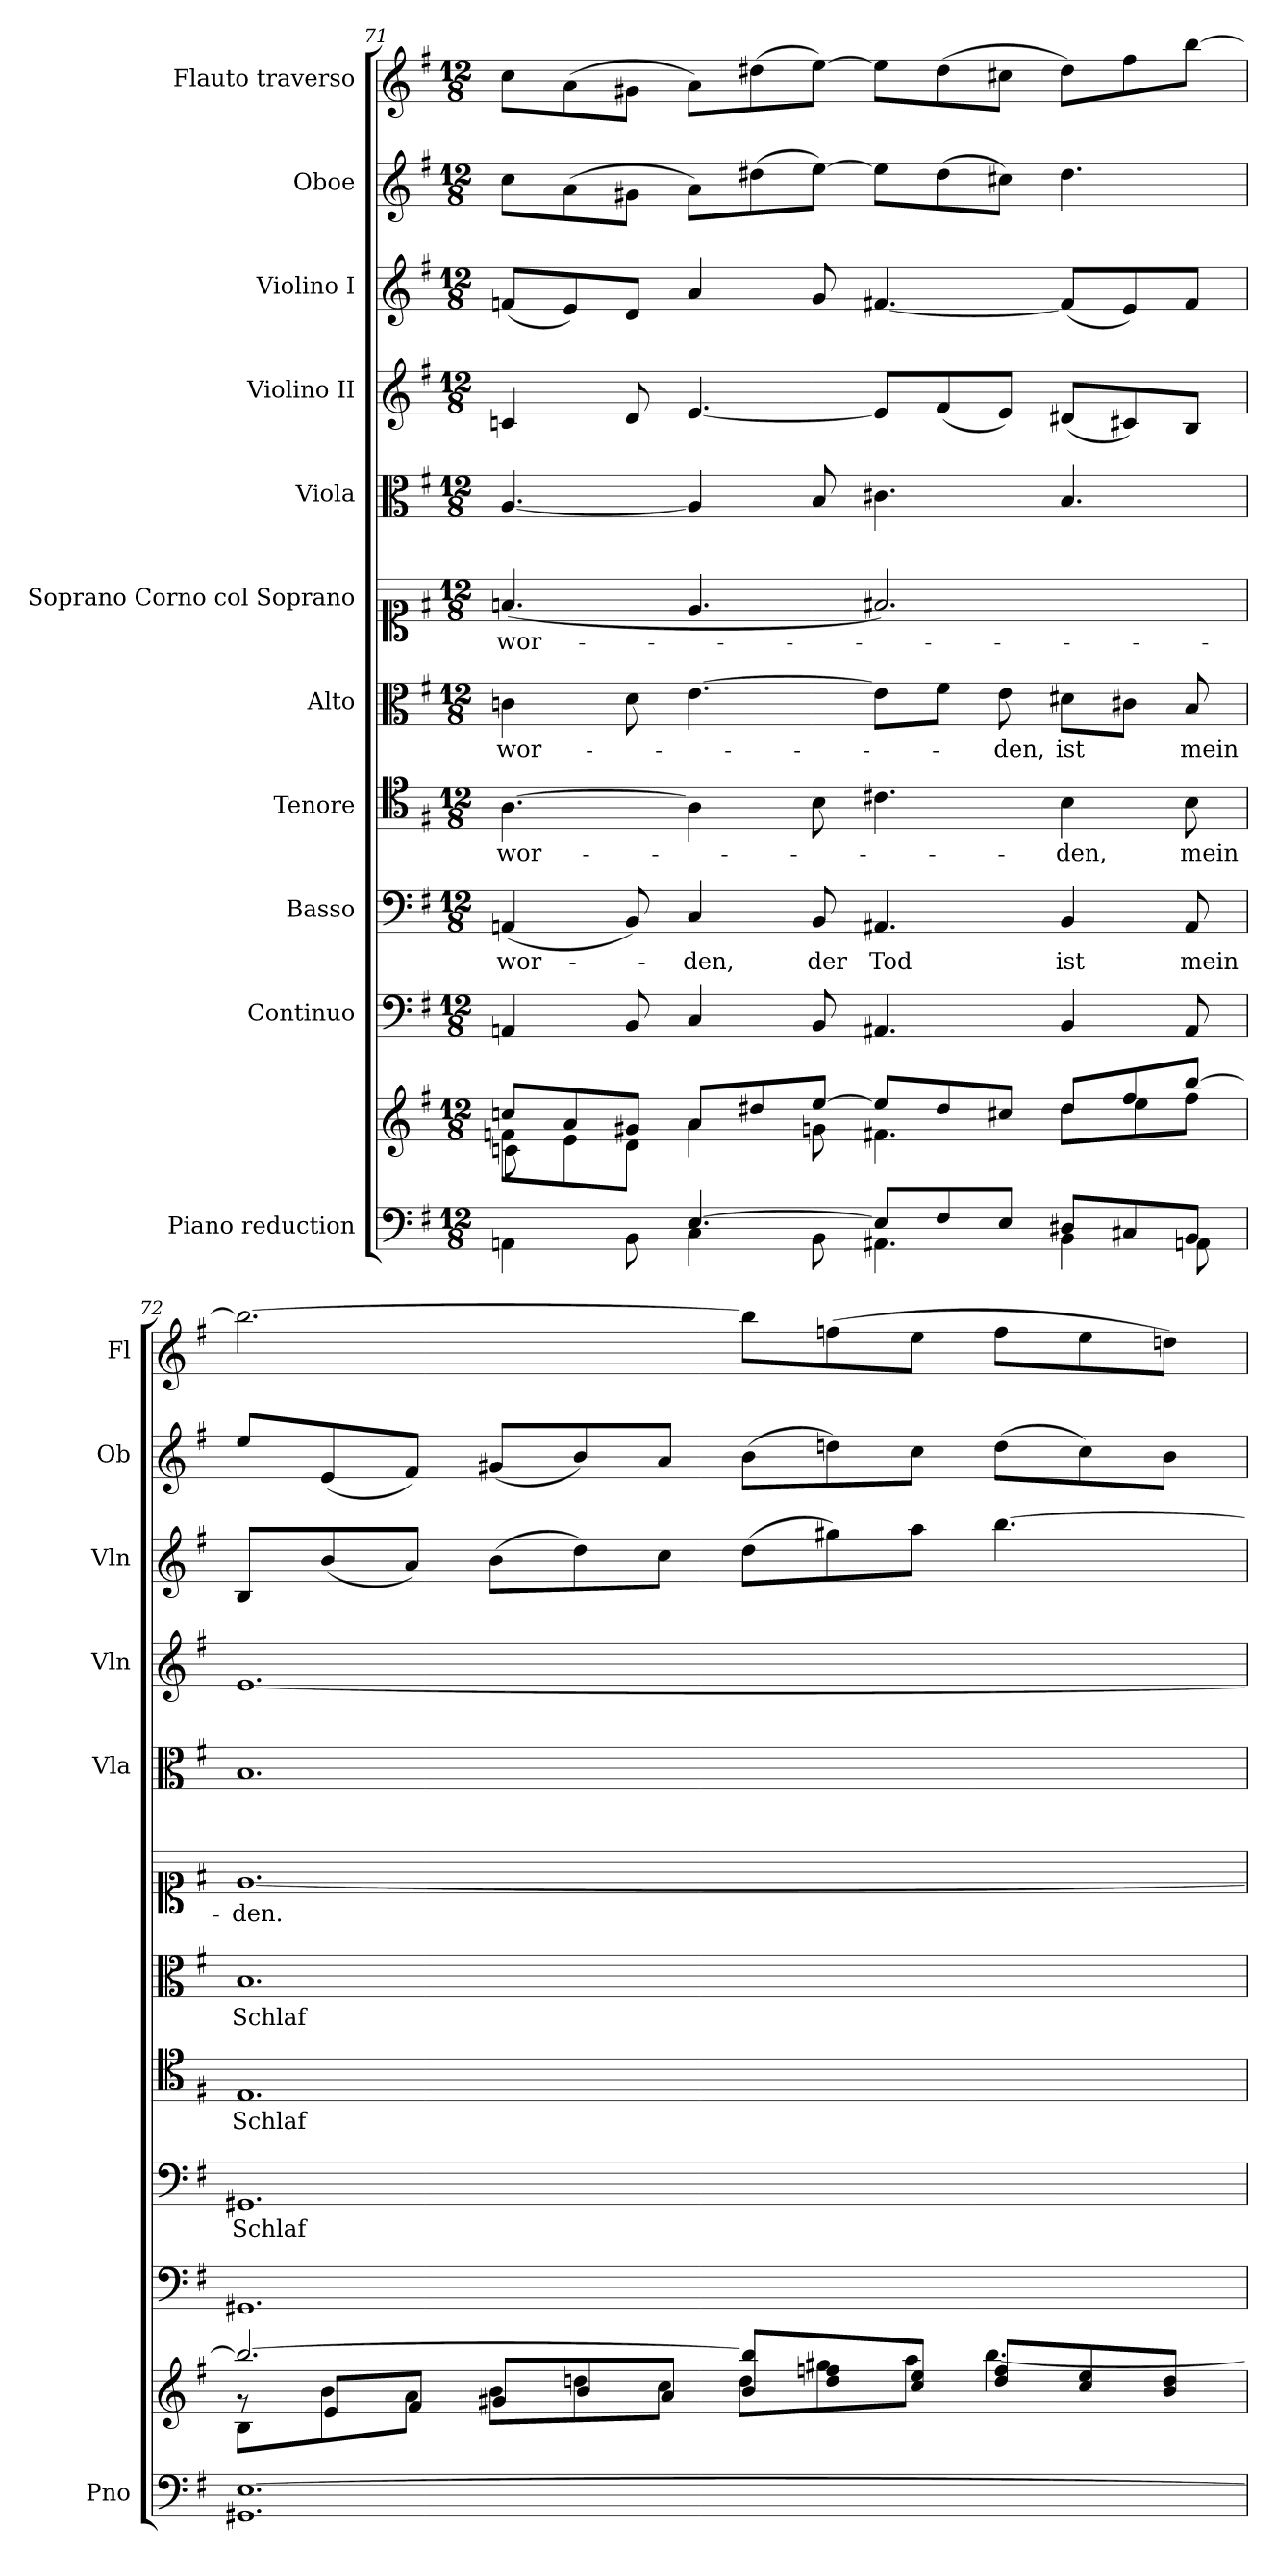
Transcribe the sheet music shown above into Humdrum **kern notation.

**kern	**kern	**kern	**kern	**text	**kern	**text	**kern	**text	**kern	**text	**kern	**kern	**kern	**kern	**kern
*part11	*part11	*part10	*part9	*part9	*part8	*part8	*part7	*part7	*part6	*part6	*part5	*part4	*part3	*part2	*part1
*staff12	*staff11	*staff10	*staff9	*staff9	*staff8	*staff8	*staff7	*staff7	*staff6	*staff6	*staff5	*staff4	*staff3	*staff2	*staff1
*I"Piano reduction	*	*I"Continuo	*I"Basso	*	*I"Tenore	*	*I"Alto	*	*I"Soprano Corno col Soprano	*	*I"Viola	*I"Violino II	*I"Violino I	*I"Oboe	*I"Flauto traverso
*I'Pno	*	*	*	*	*	*	*	*	*	*	*I'Vla	*I'Vln	*I'Vln	*I'Ob	*I'Fl
*clefF4	*clefG2	*clefF4	*clefF4	*	*clefC4	*	*clefC3	*	*clefC1	*	*clefC3	*clefG2	*clefG2	*clefG2	*clefG2
*k[f#]	*k[f#]	*k[f#]	*k[f#]	*	*k[f#]	*	*k[f#]	*	*k[f#]	*	*k[f#]	*k[f#]	*k[f#]	*k[f#]	*k[f#]
*M12/8	*M12/8	*M12/8	*M12/8	*	*M12/8	*	*M12/8	*	*M12/8	*	*M12/8	*M12/8	*M12/8	*M12/8	*M12/8
=71	=71	=71	=71	=71	=71	=71	=71	=71	=71	=71	=71	=71	=71	=71	=71
*^	*^	*	*	*	*	*	*	*	*	*	*	*	*	*	*
*	*	*	*^	*	*	*	*	*	*	*	*	*	*	*	*	*	*
!	!	!	!	!	!	!	!LO:LY:b	!	!LO:LY:b	!	!LO:LY:b	!	!LO:LY:b	!	!	!	!	!
8ryy	4AAn\	8ccn/L	8fn\L	8cn\L	4AAn/	(<4AAn/	wor-	[4.A\	wor-	4cn\	wor-	(<4.fn/	wor-	[4.A/	4cn/	(<8fn/L	8cc\L	8cc\L
8C/	.	8a/	8e\	1ryy	.	.	.	.	.	.	.	.	.	.	.	8e/)	(>8a\	(>8a\
8D/J	8BB\	8g#X/J	8d\J	.	8BB/	8BB/)	.	.	.	8d\	.	.	.	.	8d/	8d/J	8g#X\J	8g#X\J
!	!	!	!	!	!	!	!LO:LY:b	!	!	!	!	!	!	!	!	!	!	!
[4.E/	4C\	8a/L	4a\	.	4C/	4C/	-den,	4A\]	.	[4.e\	.	4.e/	.	4A/]	[4.e/	4a/	8a\L)	8a\L)
.	.	8dd#X/	.	.	.	.	.	.	.	.	.	.	.	.	.	.	(>8dd#X\	(>8dd#X\
!	!	!	!	!	!	!	!LO:LY:b	!	!	!	!	!	!	!	!	!	!	!
.	8BB\	[8ee/J	8gn\	.	8BB/	8BB/	der	8B\	.	.	.	.	.	8B/	.	8g/	[8ee\J)	[8ee\J)
!	!	!	!	!	!	!	!LO:LY:b	!	!	!	!	!	!	!	!	!	!	!
8E/L]	4.AA#X\	8ee/L]	4.f#X\	.	4.AA#X/	4.AA#X/	Tod	4.c#X\	.	8e\L]	.	2.f#X/)	.	4.c#X\	8e/L]	[4.f#X/	8ee\L]	8ee\L]
8F#/	.	8dd#/	.	.	.	.	.	.	.	8f#\J	.	.	.	.	(<8f#/	.	(>8dd#\	(>8dd#\
!	!	!	!	!	!	!	!	!	!	!	!LO:LY:b	!	!	!	!	!	!	!
8E/J	.	8cc#X/J	.	.	.	.	.	.	.	8e\	-den,	.	.	.	8e/J)	.	8cc#X\J)	8cc#X\J
!	!	!	!	!	!	!	!LO:LY:b	!	!LO:LY:b	!	!LO:LY:b	!	!	!	!	!	!	!
8D#X/L	4BB\	8dd#/L	8dd#\L	4.ryy	4BB/	4BB/	ist	4B\	-den,	8d#X\L	ist	.	.	4.B/	(<8d#X/L	(<8f#/L]	4.dd#\	8dd#\L)
8C#X/	.	8ff#/	8ee\	.	.	.	.	.	.	8c#X\J	.	.	.	.	8c#X/)	8e/)	.	8ff#\
!	!	!	!	!	!	!	!LO:LY:b	!	!LO:LY:b	!	!LO:LY:b	!	!	!	!	!	!	!
8BB/J	8AAn\	[8bb/J	8ff#\J	.	8AA#/	8AA#/	mein	8B\	mein	8B/	mein	.	.	.	8B/J	8f#/J	.	[8bb\J
!!LO:PB:g=z
=72	=72	=72	=72	=72	=72	=72	=72	=72	=72	=72	=72	=72	=72	=72	=72	=72	=72	=72
!	!	!	!	!	!	!	!LO:LY:b	!	!LO:LY:b	!	!LO:LY:b	!	!LO:LY:b	!	!	!	!	!
*v	*v	*	*	*	*	*	*	*	*	*	*	*	*	*	*	*	*	*
1.GG#X [1.E	2.bb/_	8B\L	8rg	1.GG#X	1.GG#X	Schlaf	1.E	Schlaf	1.B	Schlaf	[1.e	-den.	1.B	[1.e	8B/L	8ee/L	2.bb\_
.	.	8b\	8e/L	.	.	.	.	.	.	.	.	.	.	.	(<8b/	(<8e/	.
.	.	8a\J	8f#/J	.	.	.	.	.	.	.	.	.	.	.	8a/J)	8f#/J)	.
.	.	8b\L	8g#X/L	.	.	.	.	.	.	.	.	.	.	.	(>8b\L	(<8g#X/L	.
.	.	8ddn\	8b/	.	.	.	.	.	.	.	.	.	.	.	8dd\)	8b/)	.
.	.	8cc\J	8a/J	.	.	.	.	.	.	.	.	.	.	.	8cc\J	8a/J	.
.	8b/ 8bb/]L	8dd\L	2.ryy	.	.	.	.	.	.	.	.	.	.	.	(>8dd\L	(>8b\L	8bb\L]
.	8dd/ 8ffn/	8gg#X\	.	.	.	.	.	.	.	.	.	.	.	.	8gg#X\)	8ddn\)	(>8ffn\
.	8cc/ 8ee/J	8aa\J	.	.	.	.	.	.	.	.	.	.	.	.	8aa\J	8cc\J	8ee\J
.	8dd/ 8ff/L	[4.bb\	.	.	.	.	.	.	.	.	.	.	.	.	[4.bb\	(>8dd\L	8ff\L
.	8cc/ 8ee/	.	.	.	.	.	.	.	.	.	.	.	.	.	.	8cc\)	8ee\
.	8b/ 8dd/J	.	.	.	.	.	.	.	.	.	.	.	.	.	.	8b\J	8ddn\J)
*	*v	*v	*v	*	*	*	*	*	*	*	*	*	*	*	*	*	*
=	=	=	=	=	=	=	=	=	=	=	=	=	=	=	=
*-	*-	*-	*-	*-	*-	*-	*-	*-	*-	*-	*-	*-	*-	*-	*-
